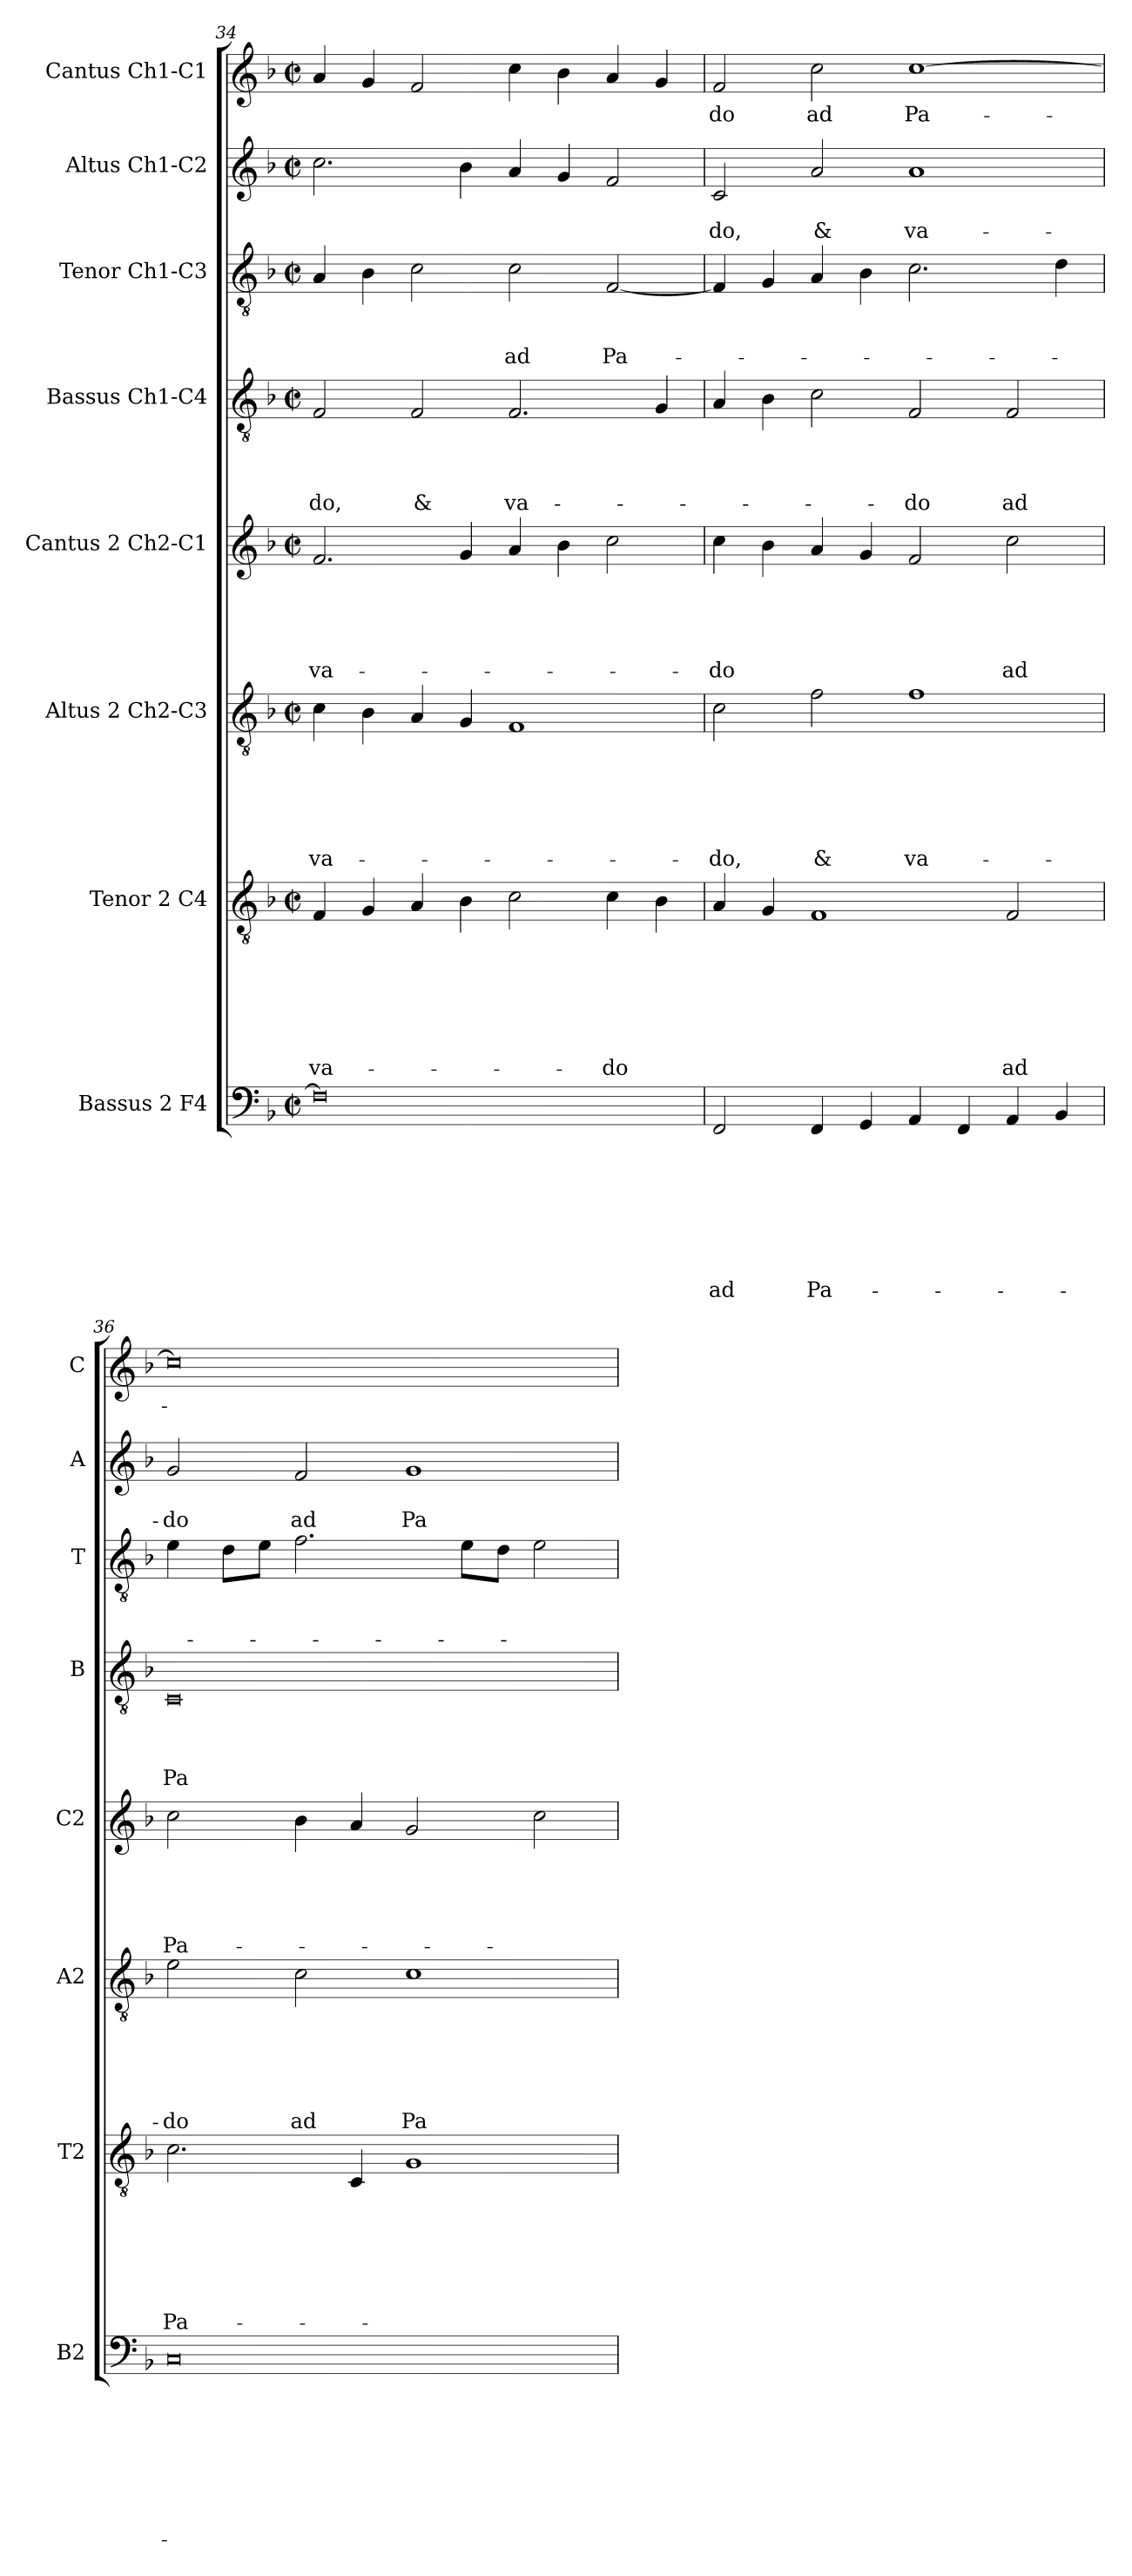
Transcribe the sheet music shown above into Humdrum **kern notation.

**kern	**text	**text	**text	**text	**text	**text	**text	**text	**kern	**text	**text	**text	**text	**text	**text	**text	**kern	**text	**text	**text	**text	**text	**text	**kern	**text	**text	**text	**text	**text	**kern	**text	**text	**text	**text	**kern	**text	**text	**text	**kern	**text	**text	**kern	**text
*part8	*part8	*part8	*part8	*part8	*part8	*part8	*part8	*part8	*part7	*part7	*part7	*part7	*part7	*part7	*part7	*part7	*part6	*part6	*part6	*part6	*part6	*part6	*part6	*part5	*part5	*part5	*part5	*part5	*part5	*part4	*part4	*part4	*part4	*part4	*part3	*part3	*part3	*part3	*part2	*part2	*part2	*part1	*part1
*staff8	*staff8	*staff8	*staff8	*staff8	*staff8	*staff8	*staff8	*staff8	*staff7	*staff7	*staff7	*staff7	*staff7	*staff7	*staff7	*staff7	*staff6	*staff6	*staff6	*staff6	*staff6	*staff6	*staff6	*staff5	*staff5	*staff5	*staff5	*staff5	*staff5	*staff4	*staff4	*staff4	*staff4	*staff4	*staff3	*staff3	*staff3	*staff3	*staff2	*staff2	*staff2	*staff1	*staff1
*I"Bassus 2 F4	*	*	*	*	*	*	*	*	*I"Tenor 2 C4	*	*	*	*	*	*	*	*I"Altus 2 Ch2-C3	*	*	*	*	*	*	*I"Cantus 2 Ch2-C1	*	*	*	*	*	*I"Bassus  Ch1-C4	*	*	*	*	*I"Tenor Ch1-C3	*	*	*	*I"Altus  Ch1-C2	*	*	*I"Cantus Ch1-C1	*
*I'B2	*	*	*	*	*	*	*	*	*I'T2	*	*	*	*	*	*	*	*I'A2	*	*	*	*	*	*	*I'C2	*	*	*	*	*	*I'B	*	*	*	*	*I'T	*	*	*	*I'A	*	*	*I'C	*
*clefF4	*	*	*	*	*	*	*	*	*clefGv2	*	*	*	*	*	*	*	*clefGv2	*	*	*	*	*	*	*clefG2	*	*	*	*	*	*clefGv2	*	*	*	*	*clefGv2	*	*	*	*clefG2	*	*	*clefG2	*
*k[b-]	*	*	*	*	*	*	*	*	*k[b-]	*	*	*	*	*	*	*	*k[b-]	*	*	*	*	*	*	*k[b-]	*	*	*	*	*	*k[b-]	*	*	*	*	*k[b-]	*	*	*	*k[b-]	*	*	*k[b-]	*
*F:	*	*	*	*	*	*	*	*	*F:	*	*	*	*	*	*	*	*F:	*	*	*	*	*	*	*F:	*	*	*	*	*	*F:	*	*	*	*	*F:	*	*	*	*F:	*	*	*F:	*
*M2/2	*	*	*	*	*	*	*	*	*M2/2	*	*	*	*	*	*	*	*M2/2	*	*	*	*	*	*	*M2/2	*	*	*	*	*	*M2/2	*	*	*	*	*M2/2	*	*	*	*M2/2	*	*	*M2/2	*
*met(c|)	*	*	*	*	*	*	*	*	*met(c|)	*	*	*	*	*	*	*	*met(c|)	*	*	*	*	*	*	*met(c|)	*	*	*	*	*	*met(c|)	*	*	*	*	*met(c|)	*	*	*	*met(c|)	*	*	*met(c|)	*
=34	=34	=34	=34	=34	=34	=34	=34	=34	=34	=34	=34	=34	=34	=34	=34	=34	=34	=34	=34	=34	=34	=34	=34	=34	=34	=34	=34	=34	=34	=34	=34	=34	=34	=34	=34	=34	=34	=34	=34	=34	=34	=34	=34
!	!	!	!	!	!	!	!	!	!	!	!	!	!	!	!	!LO:LY:b	!	!	!	!	!	!	!LO:LY:b	!	!	!	!	!	!LO:LY:b	!	!	!	!	!LO:LY:b	!	!	!	!	!	!	!	!	!
0F]	.	.	.	.	.	.	.	.	4F/	.	.	.	.	.	.	va-	4c\	.	.	.	.	.	va-	2.f/	.	.	.	.	va-	2F/	.	.	.	-do,	4A/	.	.	.	2.cc\	.	.	4a/	.
.	.	.	.	.	.	.	.	.	4G/	.	.	.	.	.	.	.	4B-\	.	.	.	.	.	.	.	.	.	.	.	.	.	.	.	.	.	4B-\	.	.	.	.	.	.	4g/	.
!	!	!	!	!	!	!	!	!	!	!	!	!	!	!	!	!	!	!	!	!	!	!	!	!	!	!	!	!	!	!	!	!	!	!LO:LY:b	!	!	!	!	!	!	!	!	!
.	.	.	.	.	.	.	.	.	4A/	.	.	.	.	.	.	.	4A/	.	.	.	.	.	.	.	.	.	.	.	.	2F/	.	.	.	&	2c\	.	.	.	.	.	.	2f/	.
.	.	.	.	.	.	.	.	.	4B-\	.	.	.	.	.	.	.	4G/	.	.	.	.	.	.	4g/	.	.	.	.	.	.	.	.	.	.	.	.	.	.	4b-\	.	.	.	.
!	!	!	!	!	!	!	!	!	!	!	!	!	!	!	!	!	!	!	!	!	!	!	!	!	!	!	!	!	!	!	!	!	!	!LO:LY:b	!	!	!	!LO:LY:b	!	!	!	!	!
.	.	.	.	.	.	.	.	.	2c\	.	.	.	.	.	.	.	1F	.	.	.	.	.	.	4a/	.	.	.	.	.	2.F/	.	.	.	va-	2c\	.	.	ad	4a/	.	.	4cc\	.
.	.	.	.	.	.	.	.	.	.	.	.	.	.	.	.	.	.	.	.	.	.	.	.	4b-\	.	.	.	.	.	.	.	.	.	.	.	.	.	.	4g/	.	.	4b-\	.
!	!	!	!	!	!	!	!	!	!	!	!	!	!	!	!	!LO:LY:b	!	!	!	!	!	!	!	!	!	!	!	!	!	!	!	!	!	!	!	!	!	!LO:LY:b	!	!	!	!	!
.	.	.	.	.	.	.	.	.	4c\	.	.	.	.	.	.	-do	.	.	.	.	.	.	.	2cc\	.	.	.	.	.	.	.	.	.	.	[2F/	.	.	Pa-	2f/	.	.	4a/	.
.	.	.	.	.	.	.	.	.	4B-\	.	.	.	.	.	.	.	.	.	.	.	.	.	.	.	.	.	.	.	.	4G/	.	.	.	.	.	.	.	.	.	.	.	4g/	.
=35	=35	=35	=35	=35	=35	=35	=35	=35	=35	=35	=35	=35	=35	=35	=35	=35	=35	=35	=35	=35	=35	=35	=35	=35	=35	=35	=35	=35	=35	=35	=35	=35	=35	=35	=35	=35	=35	=35	=35	=35	=35	=35	=35
!	!	!	!	!	!	!	!	!LO:LY:b	!	!	!	!	!	!	!	!	!	!	!	!	!	!	!LO:LY:b	!	!	!	!	!	!LO:LY:b	!	!	!	!	!	!	!	!	!	!	!	!LO:LY:b	!	!LO:LY:b
2FF/	.	.	.	.	.	.	.	ad	4A/	.	.	.	.	.	.	.	2c\	.	.	.	.	.	-do,	4cc\	.	.	.	.	-do	4A/	.	.	.	.	4F/]	.	.	.	2c/	.	-do,	2f/	-do
.	.	.	.	.	.	.	.	.	4G/	.	.	.	.	.	.	.	.	.	.	.	.	.	.	4b-\	.	.	.	.	.	4B-\	.	.	.	.	4G/	.	.	.	.	.	.	.	.
!	!	!	!	!	!	!	!	!LO:LY:b	!	!	!	!	!	!	!	!	!	!	!	!	!	!	!LO:LY:b	!	!	!	!	!	!	!	!	!	!	!	!	!	!	!	!	!	!LO:LY:b	!	!LO:LY:b
4FF/	.	.	.	.	.	.	.	Pa-	1F	.	.	.	.	.	.	.	2f\	.	.	.	.	.	&	4a/	.	.	.	.	.	2c\	.	.	.	.	4A/	.	.	.	2a/	.	&	2cc\	ad
4GG/	.	.	.	.	.	.	.	.	.	.	.	.	.	.	.	.	.	.	.	.	.	.	.	4g/	.	.	.	.	.	.	.	.	.	.	4B-\	.	.	.	.	.	.	.	.
!	!	!	!	!	!	!	!	!	!	!	!	!	!	!	!	!	!	!	!	!	!	!	!LO:LY:b	!	!	!	!	!	!	!	!	!	!	!LO:LY:b	!	!	!	!	!	!	!LO:LY:b	!	!LO:LY:b
4AA/	.	.	.	.	.	.	.	.	.	.	.	.	.	.	.	.	1f	.	.	.	.	.	va-	2f/	.	.	.	.	.	2F/	.	.	.	-do	2.c\	.	.	.	1a	.	va-	[1cc	Pa-
4FF/	.	.	.	.	.	.	.	.	.	.	.	.	.	.	.	.	.	.	.	.	.	.	.	.	.	.	.	.	.	.	.	.	.	.	.	.	.	.	.	.	.	.	.
!	!	!	!	!	!	!	!	!	!	!	!	!	!	!	!	!LO:LY:b	!	!	!	!	!	!	!	!	!	!	!	!	!LO:LY:b	!	!	!	!	!LO:LY:b	!	!	!	!	!	!	!	!	!
4AA/	.	.	.	.	.	.	.	.	2F/	.	.	.	.	.	.	ad	.	.	.	.	.	.	.	2cc\	.	.	.	.	ad	2F/	.	.	.	ad	.	.	.	.	.	.	.	.	.
4BB-/	.	.	.	.	.	.	.	.	.	.	.	.	.	.	.	.	.	.	.	.	.	.	.	.	.	.	.	.	.	.	.	.	.	.	4d\	.	.	.	.	.	.	.	.
=36	=36	=36	=36	=36	=36	=36	=36	=36	=36	=36	=36	=36	=36	=36	=36	=36	=36	=36	=36	=36	=36	=36	=36	=36	=36	=36	=36	=36	=36	=36	=36	=36	=36	=36	=36	=36	=36	=36	=36	=36	=36	=36	=36
!	!	!	!	!	!	!	!	!	!	!	!	!	!	!	!	!LO:LY:b	!	!	!	!	!	!	!LO:LY:b	!	!	!	!	!	!LO:LY:b	!	!	!	!	!LO:LY:b	!	!	!	!	!	!	!LO:LY:b	!	!
0C	.	.	.	.	.	.	.	.	2.c\	.	.	.	.	.	.	Pa-	2e\	.	.	.	.	.	-do	2cc\	.	.	.	.	Pa-	0C	.	.	.	Pa-	4e\	.	.	.	2g/	.	-do	0cc]	.
.	.	.	.	.	.	.	.	.	.	.	.	.	.	.	.	.	.	.	.	.	.	.	.	.	.	.	.	.	.	.	.	.	.	.	8d\L	.	.	.	.	.	.	.	.
.	.	.	.	.	.	.	.	.	.	.	.	.	.	.	.	.	.	.	.	.	.	.	.	.	.	.	.	.	.	.	.	.	.	.	8e\J	.	.	.	.	.	.	.	.
!	!	!	!	!	!	!	!	!	!	!	!	!	!	!	!	!	!	!	!	!	!	!	!LO:LY:b	!	!	!	!	!	!	!	!	!	!	!	!	!	!	!	!	!	!LO:LY:b	!	!
.	.	.	.	.	.	.	.	.	.	.	.	.	.	.	.	.	2c\	.	.	.	.	.	ad	4b-\	.	.	.	.	.	.	.	.	.	.	2.f\	.	.	.	2f/	.	ad	.	.
.	.	.	.	.	.	.	.	.	4C/	.	.	.	.	.	.	.	.	.	.	.	.	.	.	4a/	.	.	.	.	.	.	.	.	.	.	.	.	.	.	.	.	.	.	.
!	!	!	!	!	!	!	!	!	!	!	!	!	!	!	!	!	!	!	!	!	!	!	!LO:LY:b	!	!	!	!	!	!	!	!	!	!	!	!	!	!	!	!	!	!LO:LY:b	!	!
.	.	.	.	.	.	.	.	.	1G	.	.	.	.	.	.	.	1c	.	.	.	.	.	Pa-	2g/	.	.	.	.	.	.	.	.	.	.	.	.	.	.	1g	.	Pa-	.	.
.	.	.	.	.	.	.	.	.	.	.	.	.	.	.	.	.	.	.	.	.	.	.	.	.	.	.	.	.	.	.	.	.	.	.	8e\L	.	.	.	.	.	.	.	.
.	.	.	.	.	.	.	.	.	.	.	.	.	.	.	.	.	.	.	.	.	.	.	.	.	.	.	.	.	.	.	.	.	.	.	8d\J	.	.	.	.	.	.	.	.
.	.	.	.	.	.	.	.	.	.	.	.	.	.	.	.	.	.	.	.	.	.	.	.	2cc\	.	.	.	.	.	.	.	.	.	.	2e\	.	.	.	.	.	.	.	.
=	=	=	=	=	=	=	=	=	=	=	=	=	=	=	=	=	=	=	=	=	=	=	=	=	=	=	=	=	=	=	=	=	=	=	=	=	=	=	=	=	=	=	=
*-	*-	*-	*-	*-	*-	*-	*-	*-	*-	*-	*-	*-	*-	*-	*-	*-	*-	*-	*-	*-	*-	*-	*-	*-	*-	*-	*-	*-	*-	*-	*-	*-	*-	*-	*-	*-	*-	*-	*-	*-	*-	*-	*-
